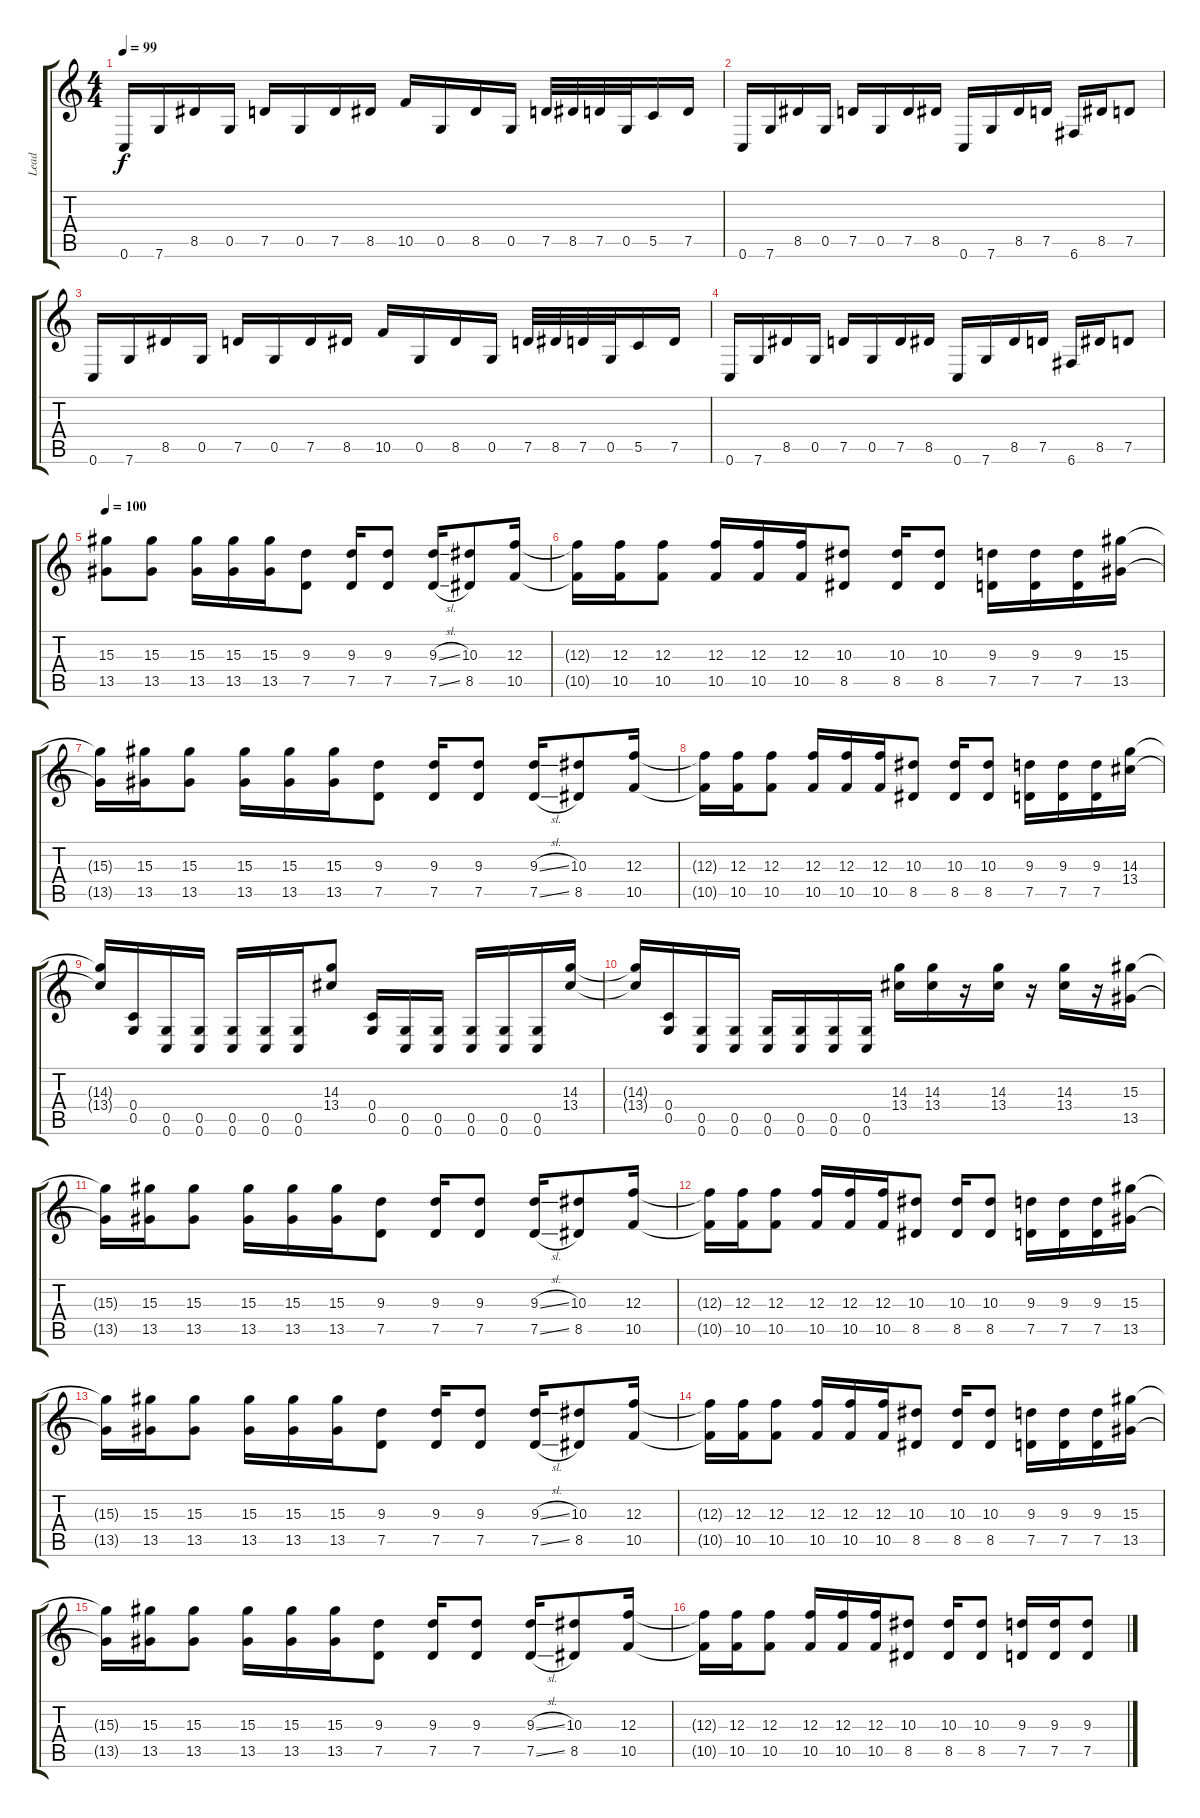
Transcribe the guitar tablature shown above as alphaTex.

\track ("Lead" "Lead") {instrument overdrivenguitar}
\staff {score tabs}
\tuning (D4 A3 F3 C3 G2 C2) {hide}
\ts (4 4)
\tempo 99
\clef g2
\ks c
0.6.16{dy f} 7.6.16 8.5.16 0.5.16 7.5.16 0.5.16 7.5.16 8.5.16 10.5.16 0.5.16 8.5.16 0.5.16 7.5.32 8.5.32 7.5.32 0.5.32 5.5.16 7.5.16 |
0.6.16 7.6.16 8.5.16 0.5.16 7.5.16 0.5.16 7.5.16 8.5.16 0.6.16 7.6.16 8.5.16 7.5.16 6.6.16 8.5.16 7.5.8 |
0.6.16 7.6.16 8.5.16 0.5.16 7.5.16 0.5.16 7.5.16 8.5.16 10.5.16 0.5.16 8.5.16 0.5.16 7.5.32 8.5.32 7.5.32 0.5.32 5.5.16 7.5.16 |
0.6.16 7.6.16 8.5.16 0.5.16 7.5.16 0.5.16 7.5.16 8.5.16 0.6.16 7.6.16 8.5.16 7.5.16 6.6.16 8.5.16 7.5.8 |
\tempo 100
(15.3 13.5).8 (15.3 13.5).8 (15.3 13.5).16 (15.3 13.5).16 (15.3 13.5).16 (9.3 7.5).8 (9.3 7.5).16 (9.3 7.5).8 (9.3{sl} 7.5{sl}).16 (10.3 8.5).8 (12.3 10.5).16 |
(12.3{t} 10.5{t}).16 (12.3 10.5).16 (12.3 10.5).8 (12.3 10.5).16 (12.3 10.5).16 (12.3 10.5).16 (10.3 8.5).8 (10.3 8.5).16 (10.3 8.5).8 (9.3 7.5).16 (9.3 7.5).16 (9.3 7.5).16 (15.3 13.5).16 |
(15.3{t} 13.5{t}).16 (15.3 13.5).16 (15.3 13.5).8 (15.3 13.5).16 (15.3 13.5).16 (15.3 13.5).16 (9.3 7.5).8 (9.3 7.5).16 (9.3 7.5).8 (9.3{sl} 7.5{sl}).16 (10.3 8.5).8 (12.3 10.5).16 |
(12.3{t} 10.5{t}).16 (12.3 10.5).16 (12.3 10.5).8 (12.3 10.5).16 (12.3 10.5).16 (12.3 10.5).16 (10.3 8.5).8 (10.3 8.5).16 (10.3 8.5).8 (9.3 7.5).16 (9.3 7.5).16 (9.3 7.5).16 (14.3 13.4).16 |
(14.3{t} 13.4{t}).16 (0.4 0.5).16 (0.5 0.6).16 (0.5 0.6).16 (0.5 0.6).16 (0.5 0.6).16 (0.5 0.6).16 (14.3 13.4).8 (0.4 0.5).16 (0.5 0.6).16 (0.5 0.6).16 (0.5 0.6).16 (0.5 0.6).16 (0.5 0.6).16 (14.3 13.4).16 |
(14.3{t} 13.4{t}).16 (0.4 0.5).16 (0.5 0.6).16 (0.5 0.6).16 (0.5 0.6).16 (0.5 0.6).16 (0.5 0.6).16 (0.5 0.6).16 (14.3 13.4).16 (14.3 13.4).16 r.16 (14.3 13.4).16 r.16 (14.3 13.4).16 r.16 (15.3 13.5).16 |
(15.3{t} 13.5{t}).16 (15.3 13.5).16 (15.3 13.5).8 (15.3 13.5).16 (15.3 13.5).16 (15.3 13.5).16 (9.3 7.5).8 (9.3 7.5).16 (9.3 7.5).8 (9.3{sl} 7.5{sl}).16 (10.3 8.5).8 (12.3 10.5).16 |
(12.3{t} 10.5{t}).16 (12.3 10.5).16 (12.3 10.5).8 (12.3 10.5).16 (12.3 10.5).16 (12.3 10.5).16 (10.3 8.5).8 (10.3 8.5).16 (10.3 8.5).8 (9.3 7.5).16 (9.3 7.5).16 (9.3 7.5).16 (15.3 13.5).16 |
(15.3{t} 13.5{t}).16 (15.3 13.5).16 (15.3 13.5).8 (15.3 13.5).16 (15.3 13.5).16 (15.3 13.5).16 (9.3 7.5).8 (9.3 7.5).16 (9.3 7.5).8 (9.3{sl} 7.5{sl}).16 (10.3 8.5).8 (12.3 10.5).16 |
(12.3{t} 10.5{t}).16 (12.3 10.5).16 (12.3 10.5).8 (12.3 10.5).16 (12.3 10.5).16 (12.3 10.5).16 (10.3 8.5).8 (10.3 8.5).16 (10.3 8.5).8 (9.3 7.5).16 (9.3 7.5).16 (9.3 7.5).16 (15.3 13.5).16 |
(15.3{t} 13.5{t}).16 (15.3 13.5).16 (15.3 13.5).8 (15.3 13.5).16 (15.3 13.5).16 (15.3 13.5).16 (9.3 7.5).8 (9.3 7.5).16 (9.3 7.5).8 (9.3{sl} 7.5{sl}).16 (10.3 8.5).8 (12.3 10.5).16 |
(12.3{t} 10.5{t}).16 (12.3 10.5).16 (12.3 10.5).8 (12.3 10.5).16 (12.3 10.5).16 (12.3 10.5).16 (10.3 8.5).8 (10.3 8.5).16 (10.3 8.5).8 (9.3 7.5).16 (9.3 7.5).16 (9.3 7.5).8
